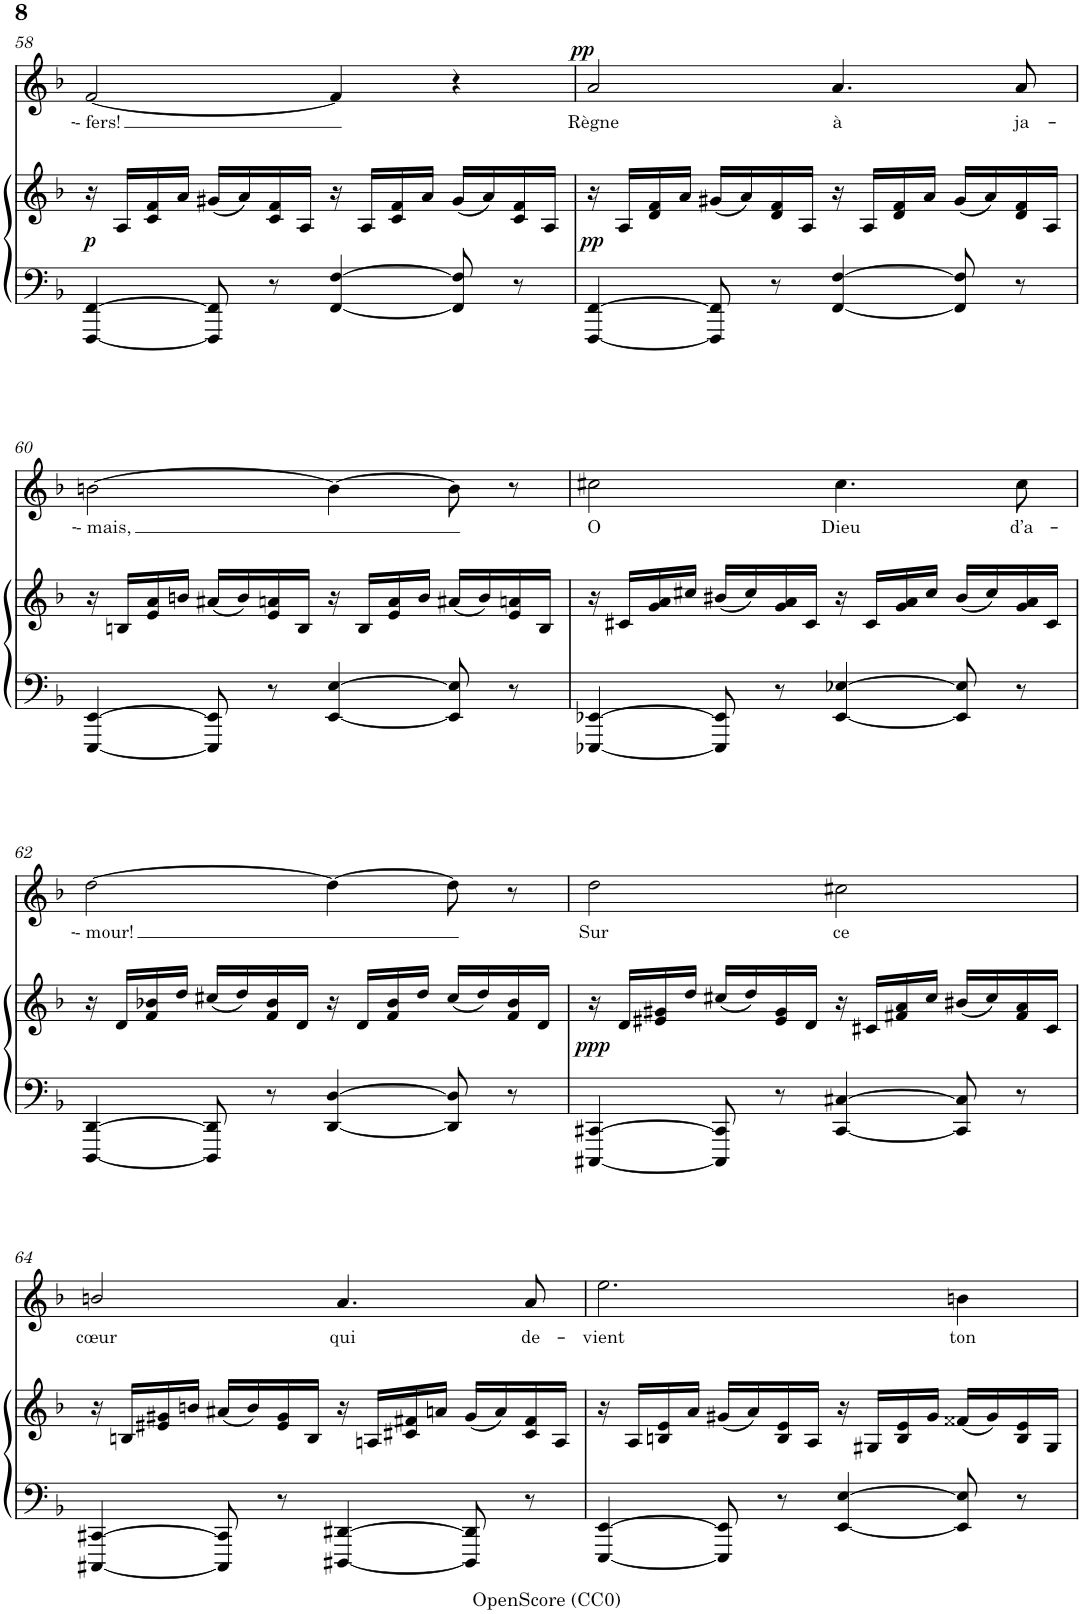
**kern	**kern	**dynam	**kern	**text	**dynam
*part2	*part2	*part2	*part1	*part1	*part1
*staff3	*staff2	*staff2/3	*staff1	*staff1	*staff1
*I"Piano	*	*	*I"Chant Voice	*	*
*I'Pno	*	*	*	*	*
!!LO:PB:g=z
*clefF4	*clefG2	*	*clefG2	*	*
*k[b-]	*k[b-]	*	*k[b-]	*	*
*M4/4	*M4/4	*	*M4/4	*	*
*met(c)	*met(c)	*	*met(c)	*	*
=58	=58	=58	=58	=58	=58
!	!	!LO:DY:b	!	!LO:LY:b	!
[4FFF/ [4FF/	16r	p	[2f/	-- fers!	.
.	16A/LL	.	.	.	.
.	16c/ 16f/	.	.	.	.
.	16a/JJ	.	.	.	.
8FFF/] 8FF/]	(16g#X/LL	.	.	.	.
.	16a/)	.	.	.	.
8r	16c/ 16f/	.	.	.	.
.	16A/JJ	.	.	.	.
[4FF/ [4F/	16r	.	4f/]	.	.
.	16A/LL	.	.	.	.
.	16c/ 16f/	.	.	.	.
.	16a/JJ	.	.	.	.
8FF/] 8F/]	(16g#/LL	.	4r	.	.
.	16a/)	.	.	.	.
8r	16c/ 16f/	.	.	.	.
.	16A/JJ	.	.	.	.
=59	=59	=59	=59	=59	=59
!	!	!LO:DY:b	!	!LO:LY:b	!LO:DY:a
[4FFF/ [4FF/	16r	pp	2a/	Règne	pp
.	16A/LL	.	.	.	.
.	16d/ 16f/	.	.	.	.
.	16a/JJ	.	.	.	.
8FFF/] 8FF/]	(16g#X/LL	.	.	.	.
.	16a/)	.	.	.	.
8r	16d/ 16f/	.	.	.	.
.	16A/JJ	.	.	.	.
!	!	!	!	!LO:LY:b	!
[4FF/ [4F/	16r	.	4.a/	à	.
.	16A/LL	.	.	.	.
.	16d/ 16f/	.	.	.	.
.	16a/JJ	.	.	.	.
8FF/] 8F/]	(16g#/LL	.	.	.	.
.	16a/)	.	.	.	.
!	!	!	!	!LO:LY:b	!
8r	16d/ 16f/	.	8a/	ja-	.
.	16A/JJ	.	.	.	.
!!LO:LB:g=z
=60	=60	=60	=60	=60	=60
!	!	!	!	!LO:LY:b	!
[4EEE/ [4EE/	16r	.	[2bn\	-- mais,	.
.	16Bn/LL	.	.	.	.
.	16e/ 16a/	.	.	.	.
.	16bn/JJ	.	.	.	.
8EEE/] 8EE/]	(16a#X/LL	.	.	.	.
.	16b/)	.	.	.	.
8r	16e/ 16an/	.	.	.	.
.	16B/JJ	.	.	.	.
[4EE/ [4E/	16r	.	4b\_	.	.
.	16B/LL	.	.	.	.
.	16e/ 16a/	.	.	.	.
.	16b/JJ	.	.	.	.
8EE/] 8E/]	(16a#X/LL	.	8b\]	.	.
.	16b/)	.	.	.	.
8r	16e/ 16an/	.	8r	.	.
.	16B/JJ	.	.	.	.
=61	=61	=61	=61	=61	=61
!	!	!	!	!LO:LY:b	!
[4EEE-X/ [4EE-X/	16r	.	2cc#X\	O	.
.	16c#X/LL	.	.	.	.
.	16g/ 16a/	.	.	.	.
.	16cc#X/JJ	.	.	.	.
8EEE-/] 8EE-/]	(16b#X/LL	.	.	.	.
.	16cc#/)	.	.	.	.
8r	16g/ 16a/	.	.	.	.
.	16c#/JJ	.	.	.	.
!	!	!	!	!LO:LY:b	!
[4EE-/ [4E-X/	16r	.	4.cc#\	Dieu	.
.	16c#/LL	.	.	.	.
.	16g/ 16a/	.	.	.	.
.	16cc#/JJ	.	.	.	.
8EE-/] 8E-/]	(16b#/LL	.	.	.	.
.	16cc#/)	.	.	.	.
!	!	!	!	!LO:LY:b	!
8r	16g/ 16a/	.	8cc#\	d’a-	.
.	16c#/JJ	.	.	.	.
!!LO:LB:g=z
=62	=62	=62	=62	=62	=62
!	!	!	!	!LO:LY:b	!
[4DDD/ [4DD/	16r	.	[2dd\	-- mour!	.
.	16d/LL	.	.	.	.
.	16f/ 16b-X/	.	.	.	.
.	16dd/JJ	.	.	.	.
8DDD/] 8DD/]	(16cc#X/LL	.	.	.	.
.	16dd/)	.	.	.	.
8r	16f/ 16b-/	.	.	.	.
.	16d/JJ	.	.	.	.
[4DD/ [4D/	16r	.	4dd\_	.	.
.	16d/LL	.	.	.	.
.	16f/ 16b-/	.	.	.	.
.	16dd/JJ	.	.	.	.
8DD/] 8D/]	(16cc#/LL	.	8dd\]	.	.
.	16dd/)	.	.	.	.
8r	16f/ 16b-/	.	8r	.	.
.	16d/JJ	.	.	.	.
=63	=63	=63	=63	=63	=63
!	!	!LO:DY:b	!	!LO:LY:b	!
[4CCC#X/ [4CC#X/	16r	ppp	2dd\	Sur	.
.	16d/LL	.	.	.	.
.	16e#X/ 16g#X/	.	.	.	.
.	16dd/JJ	.	.	.	.
8CCC#/] 8CC#/]	(16cc#X/LL	.	.	.	.
.	16dd/)	.	.	.	.
8r	16e#/ 16g#/	.	.	.	.
.	16d/JJ	.	.	.	.
!	!	!	!	!LO:LY:b	!
[4CC#/ [4C#X/	16r	.	2cc#X\	ce	.
.	16c#X/LL	.	.	.	.
.	16f#X/ 16a/	.	.	.	.
.	16cc#/JJ	.	.	.	.
8CC#/] 8C#/]	(16b#X/LL	.	.	.	.
.	16cc#/)	.	.	.	.
8r	16f#/ 16a/	.	.	.	.
.	16c#/JJ	.	.	.	.
!!LO:LB:g=z
=64	=64	=64	=64	=64	=64
!	!	!	!	!LO:LY:b	!
[4CCC#X/ [4CC#X/	16r	.	2bn/	cœur	.
.	16Bn/LL	.	.	.	.
.	16e#X/ 16g#X/	.	.	.	.
.	16bn/JJ	.	.	.	.
8CCC#/] 8CC#/]	(16a#X/LL	.	.	.	.
.	16b/)	.	.	.	.
8r	16e#/ 16g#/	.	.	.	.
.	16B/JJ	.	.	.	.
!	!	!	!	!LO:LY:b	!
[4DDD#X/ [4DD#X/	16r	.	4.a/	qui	.
.	16An/LL	.	.	.	.
.	16c#X/ 16f#X/	.	.	.	.
.	16an/JJ	.	.	.	.
8DDD#/] 8DD#/]	(16g#/LL	.	.	.	.
.	16a/)	.	.	.	.
!	!	!	!	!LO:LY:b	!
8r	16c#/ 16f#/	.	8a/	de-	.
.	16A/JJ	.	.	.	.
=65	=65	=65	=65	=65	=65
!	!	!	!	!LO:LY:b	!
[4EEE/ [4EE/	16r	.	2.ee\	-vient	.
.	16A/LL	.	.	.	.
.	16Bn/ 16e/	.	.	.	.
.	16a/JJ	.	.	.	.
8EEE/] 8EE/]	(16g#X/LL	.	.	.	.
.	16a/)	.	.	.	.
8r	16B/ 16e/	.	.	.	.
.	16A/JJ	.	.	.	.
[4EE/ [4E/	16r	.	.	.	.
.	16G#X/LL	.	.	.	.
.	16B/ 16e/	.	.	.	.
.	16g#/JJ	.	.	.	.
!	!	!	!	!LO:LY:b	!
8EE/] 8E/]	(16f##X/LL	.	4bn\	ton	.
.	16g#/)	.	.	.	.
8r	16B/ 16e/	.	.	.	.
.	16G#/JJ	.	.	.	.
=	=	=	=	=	=
*-	*-	*-	*-	*-	*-
